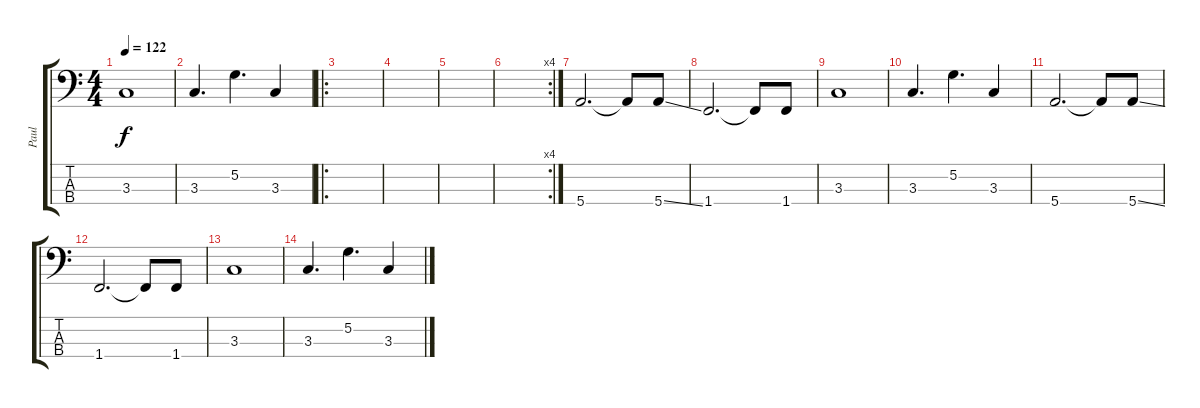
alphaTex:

\track ("Paul" "Paul") {instrument electricbassfinger}
\staff {score tabs}
\tuning (G2 D2 A1 E1) {hide}
\ts (4 4)
\tempo 122
\clef f4
\ks c
3.3.1{dy f} |
3.3.4{d} 5.2.4{d} 3.3.4 |
\ro
|
|
|
\rc 4
|
5.4.2{d} 5.4{t}.8 5.4{ss}.8 |
1.4.2{d} 1.4{t}.8 1.4.8 |
3.3.1 |
3.3.4{d} 5.2.4{d} 3.3.4 |
5.4.2{d} 5.4{t}.8 5.4{ss}.8 |
1.4.2{d} 1.4{t}.8 1.4.8 |
3.3.1 |
3.3.4{d} 5.2.4{d} 3.3.4
